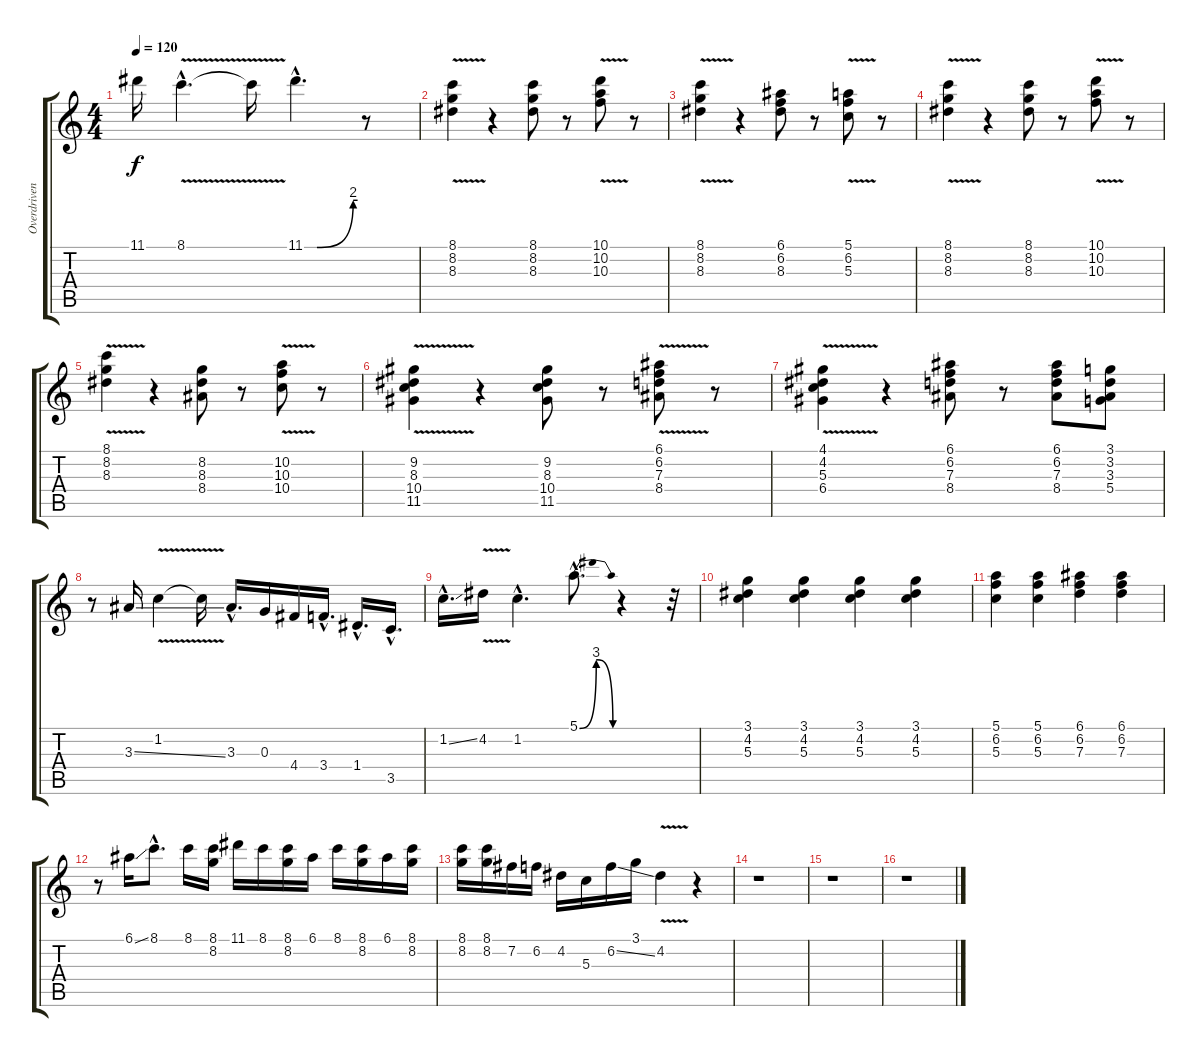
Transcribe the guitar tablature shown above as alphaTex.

\track ("Overdriven Guitar" "Overdriven") {instrument overdrivenguitar}
\staff {score tabs}
\tuning (E4 B3 G3 D3 A2 E2) {hide}
\ts (4 4)
\tempo 120
\clef g2
\ks c
11.1.16{dy f} 8.1{v hac}.4{d} 8.1{t}.16 11.1{be (custom 0 0 14 0 55 8 60 8) hac}.4{d} r.8 |
(8.1{v} 8.2{v} 8.3{v}).4 r.4 (8.1 8.2 8.3).8 r.8 (10.1{v} 10.2{v} 10.3{v}).8 r.8 |
(8.1{v} 8.2{v} 8.3{v}).4 r.4 (6.1 6.2 8.3).8 r.8 (5.1{v} 6.2{v} 5.3{v}).8 r.8 |
(8.1{v} 8.2{v} 8.3{v}).4 r.4 (8.1 8.2 8.3).8 r.8 (10.1{v} 10.2{v} 10.3{v}).8 r.8 |
(8.1{v} 8.2{v} 8.3{v}).4 r.4 (8.2 8.3 8.4).8 r.8 (10.2{v} 10.3{v} 10.4{v}).8 r.8 |
(9.2{v} 8.3{v} 10.4{v} 11.5{v}).4 r.4 (9.2 8.3 10.4 11.5).8 r.8 (6.1{v} 6.2{v} 7.3{v} 8.4{v}).8 r.8 |
(4.1{v} 4.2{v} 5.3{v} 6.4{v}).4 r.4 (6.1 6.2 7.3 8.4).8 r.8 (6.1 6.2 7.3 8.4).8 (3.1 3.2 3.3 5.4).8 |
r.8 3.3{ss}.16 1.2{v}.4 1.2{t}.16 3.3{hac}.16{d} 0.3.16 4.4.16 3.4{hac}.16{d} 1.4{hac}.16{d} 3.5{hac}.16{d} |
1.2{ss hac}.16{d} 4.2{v}.16 1.2{hac}.4{d} 5.1{be (bendrelease 0 0 30 12 30 12 60 0) hac}.8{d} r.4 r.32 |
(3.1 4.2 5.3).4 (3.1 4.2 5.3).4 (3.1 4.2 5.3).4 (3.1 4.2 5.3).4 |
(5.1 6.2 5.3).4 (5.1 6.2 5.3).4 (6.1 6.2 7.3).4 (6.1 6.2 7.3).4 |
r.8 6.1{ss}.16 8.1{hac}.8{d} 8.1.16 (8.1 8.2).16 11.1.16 8.1.16 (8.1 8.2).16 6.1.16 8.1.16 (8.1 8.2).16 6.1.16 (8.1 8.2).16 |
(8.1 8.2).16 (8.1 8.2).16 7.2.16 6.2.16 4.2.16 5.3.16 6.2{ss}.16 3.1.16 4.2{v}.4 r.4 |
r.1 |
r.1 |
r.1
